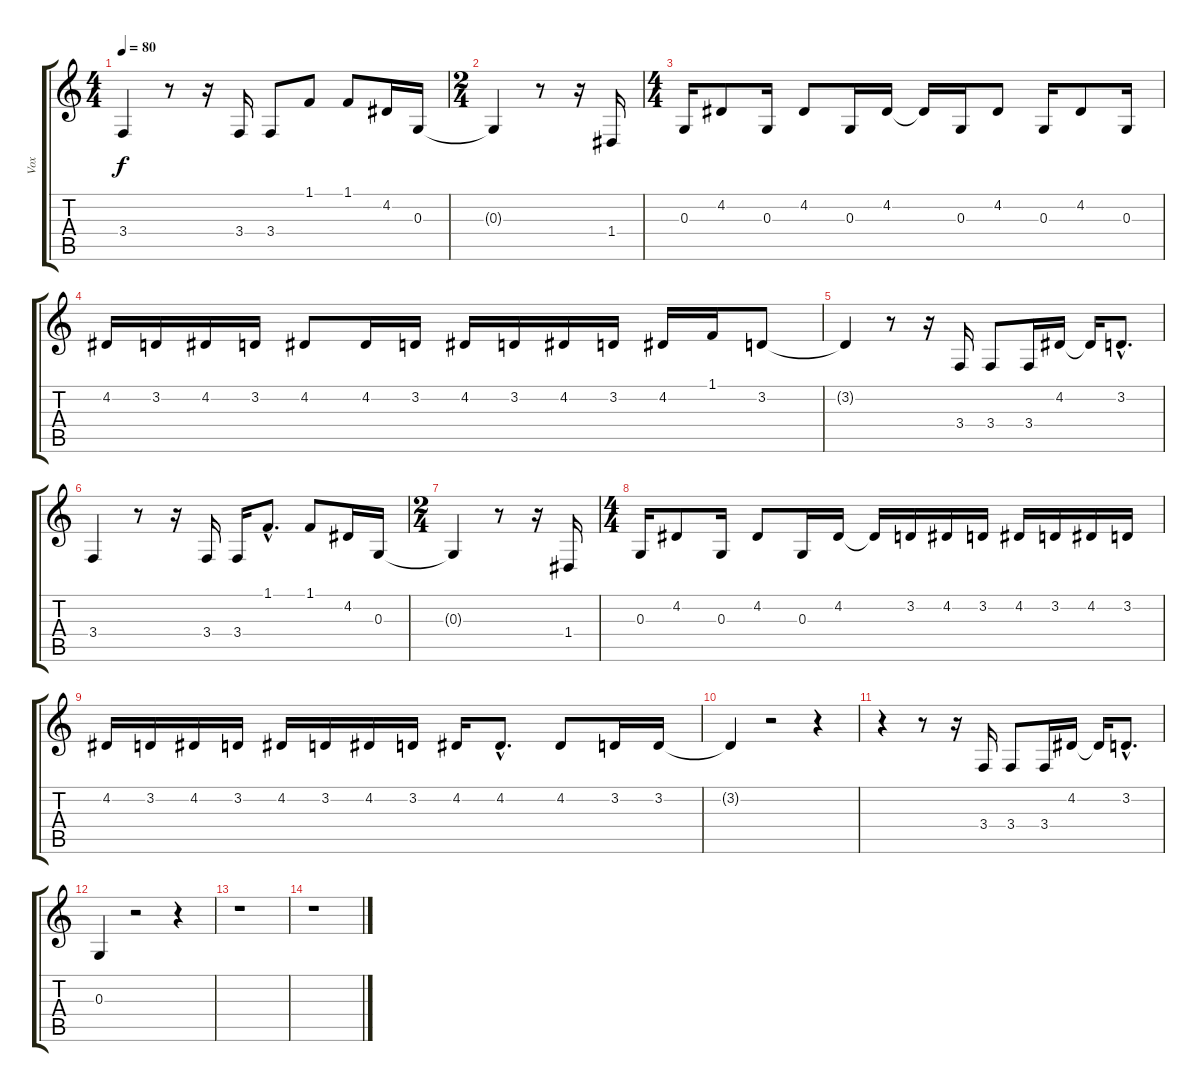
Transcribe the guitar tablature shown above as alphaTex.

\track ("Vox" "Vox") {instrument drawbarorgan}
\staff {score tabs}
\tuning (E4 B3 G3 D3 A2 E2) {hide}
\ts (4 4)
\tempo 80
\clef g2
\ks c
3.4.4{dy f} r.8 r.16 3.4.16 3.4.8 1.1.8 1.1.8 4.2.16 0.3.16 |
\ts (2 4)
0.3{t}.4 r.8 r.16 1.4.16 |
\ts (4 4)
0.3.16 4.2.8 0.3.16 4.2.8 0.3.16 4.2.16 4.2{t}.16 0.3.16 4.2.8 0.3.16 4.2.8 0.3.16 |
4.2.16 3.2.16 4.2.16 3.2.16 4.2.8 4.2.16 3.2.16 4.2.16 3.2.16 4.2.16 3.2.16 4.2.16 1.1.16 3.2.8 |
3.2{t}.4 r.8 r.16 3.4.16 3.4.8 3.4.16 4.2.16 4.2{t}.16 3.2{hac}.8{d} |
3.4.4 r.8 r.16 3.4.16 3.4.16 1.1{hac}.8{d} 1.1.8 4.2.16 0.3.16 |
\ts (2 4)
0.3{t}.4 r.8 r.16 1.4.16 |
\ts (4 4)
0.3.16 4.2.8 0.3.16 4.2.8 0.3.16 4.2.16 4.2{t}.16 3.2.16 4.2.16 3.2.16 4.2.16 3.2.16 4.2.16 3.2.16 |
4.2.16 3.2.16 4.2.16 3.2.16 4.2.16 3.2.16 4.2.16 3.2.16 4.2.16 4.2{hac}.8{d} 4.2.8 3.2.16 3.2.16 |
3.2{t}.4 r.2 r.4 |
r.4 r.8 r.16 3.4.16 3.4.8 3.4.16 4.2.16 4.2{t}.16 3.2{hac}.8{d} |
0.3.4 r.2 r.4 |
r.1 |
r.1
